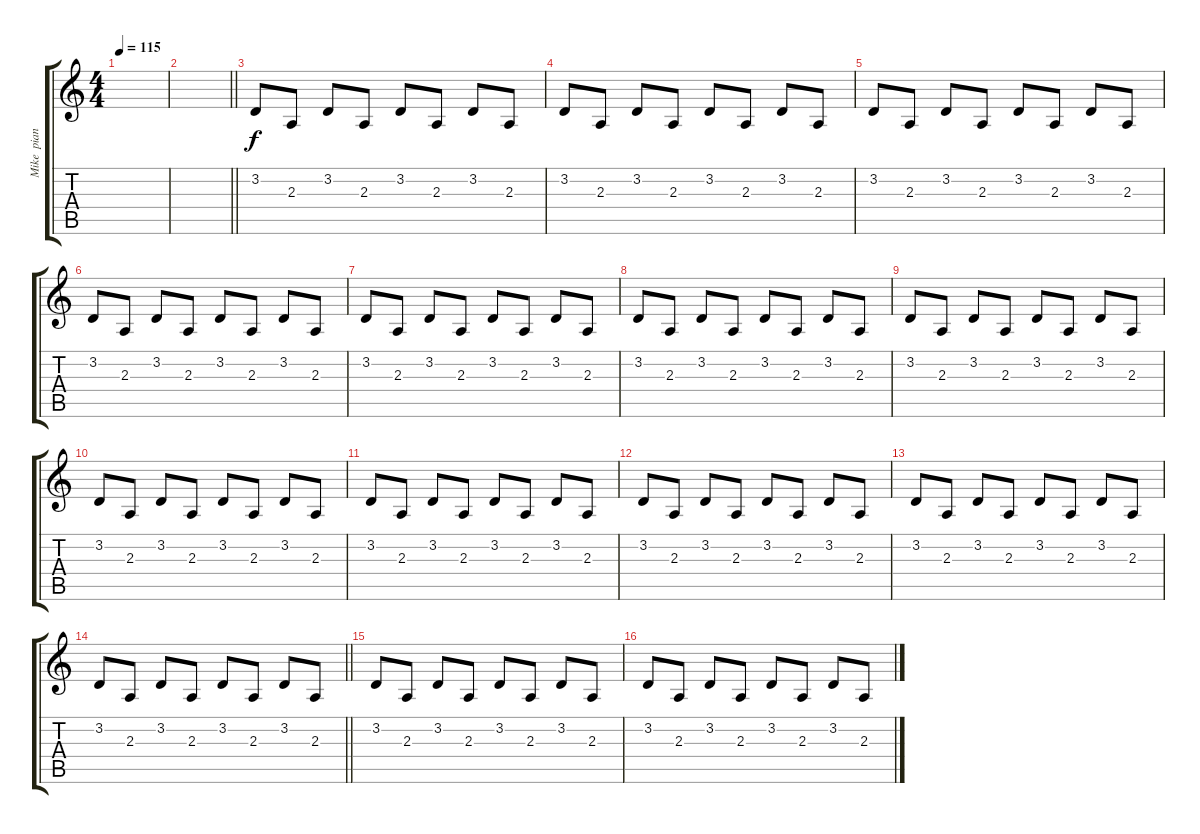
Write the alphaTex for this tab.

\track ("Mike  piano" "Mike  pian") {instrument brightacousticpiano}
\staff {score tabs}
\tuning (E4 B3 G3 D3 A2 E2) {hide}
\ts (4 4)
\tempo 115
\clef g2
\ks c
|
\barLineRight lightlight
|
3.2.8 2.3.8 3.2.8 2.3.8 3.2.8 2.3.8 3.2.8 2.3.8 |
3.2.8 2.3.8 3.2.8 2.3.8 3.2.8 2.3.8 3.2.8 2.3.8 |
3.2.8 2.3.8 3.2.8 2.3.8 3.2.8 2.3.8 3.2.8 2.3.8 |
3.2.8 2.3.8 3.2.8 2.3.8 3.2.8 2.3.8 3.2.8 2.3.8 |
3.2.8 2.3.8 3.2.8 2.3.8 3.2.8 2.3.8 3.2.8 2.3.8 |
3.2.8 2.3.8 3.2.8 2.3.8 3.2.8 2.3.8 3.2.8 2.3.8 |
3.2.8 2.3.8 3.2.8 2.3.8 3.2.8 2.3.8 3.2.8 2.3.8 |
3.2.8 2.3.8 3.2.8 2.3.8 3.2.8 2.3.8 3.2.8 2.3.8 |
3.2.8 2.3.8 3.2.8 2.3.8 3.2.8 2.3.8 3.2.8 2.3.8 |
3.2.8 2.3.8 3.2.8 2.3.8 3.2.8 2.3.8 3.2.8 2.3.8 |
3.2.8 2.3.8 3.2.8 2.3.8 3.2.8 2.3.8 3.2.8 2.3.8 |
\barLineRight lightlight
3.2.8 2.3.8 3.2.8 2.3.8 3.2.8 2.3.8 3.2.8 2.3.8 |
3.2.8 2.3.8 3.2.8 2.3.8 3.2.8 2.3.8 3.2.8 2.3.8 |
3.2.8 2.3.8 3.2.8 2.3.8 3.2.8 2.3.8 3.2.8 2.3.8
